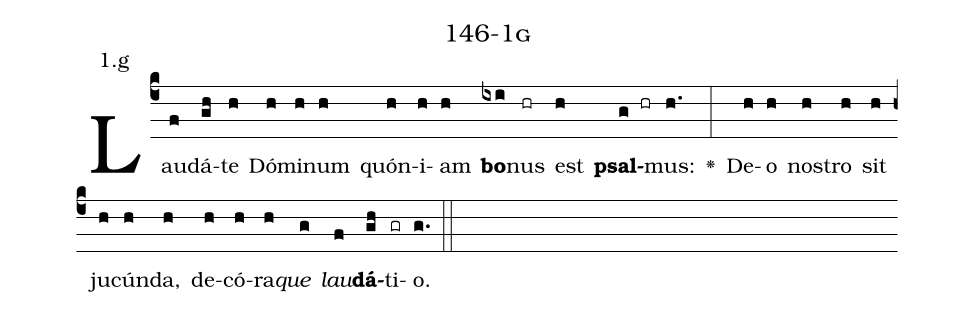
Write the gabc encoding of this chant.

name: 146-1g;
annotation: 1.g;
%%
(c4)Lau(f)dá(gh)te(h) Dó(h)mi(h)num(h) quón(h)i(h)am(h) <b>bo</b>(ixi)nus(hr) est(h) <b>psal</b>(g hr)mus:(h.) <v>\greheightstar</v>(:) De(h)o(h) nos(h)tro(h) sit(h) ju(h)cún(h)da,(h) de(h)có(h)ra(h)<i>que</i>(g) <i>lau</i>(f)<b>dá</b>(gh)ti(gr)o.(g.) (::)


%E(h) u(h) o(g) u(f) a(gh) e.(g.) (::)
